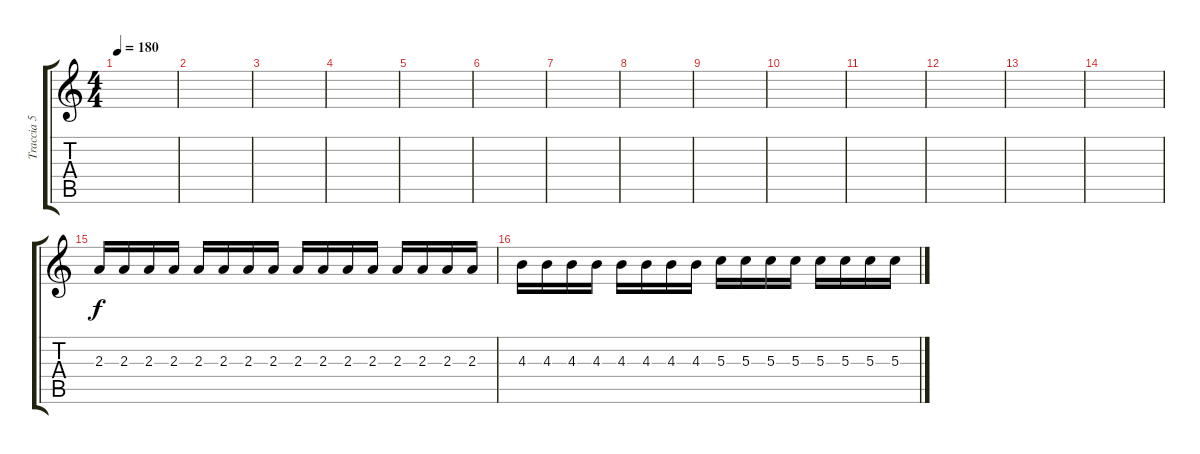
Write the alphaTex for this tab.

\track ("Traccia 5" "Traccia 5") {instrument overdrivenguitar}
\staff {score tabs}
\tuning (E4 B3 G3 D3 A2 E2) {hide}
\ts (4 4)
\tempo 180
\clef g2
\ks c
|
|
|
|
|
|
|
|
|
|
|
|
|
|
2.3.16 2.3.16 2.3.16 2.3.16 2.3.16 2.3.16 2.3.16 2.3.16 2.3.16 2.3.16 2.3.16 2.3.16 2.3.16 2.3.16 2.3.16 2.3.16 |
4.3.16 4.3.16 4.3.16 4.3.16 4.3.16 4.3.16 4.3.16 4.3.16 5.3.16 5.3.16 5.3.16 5.3.16 5.3.16 5.3.16 5.3.16 5.3.16
